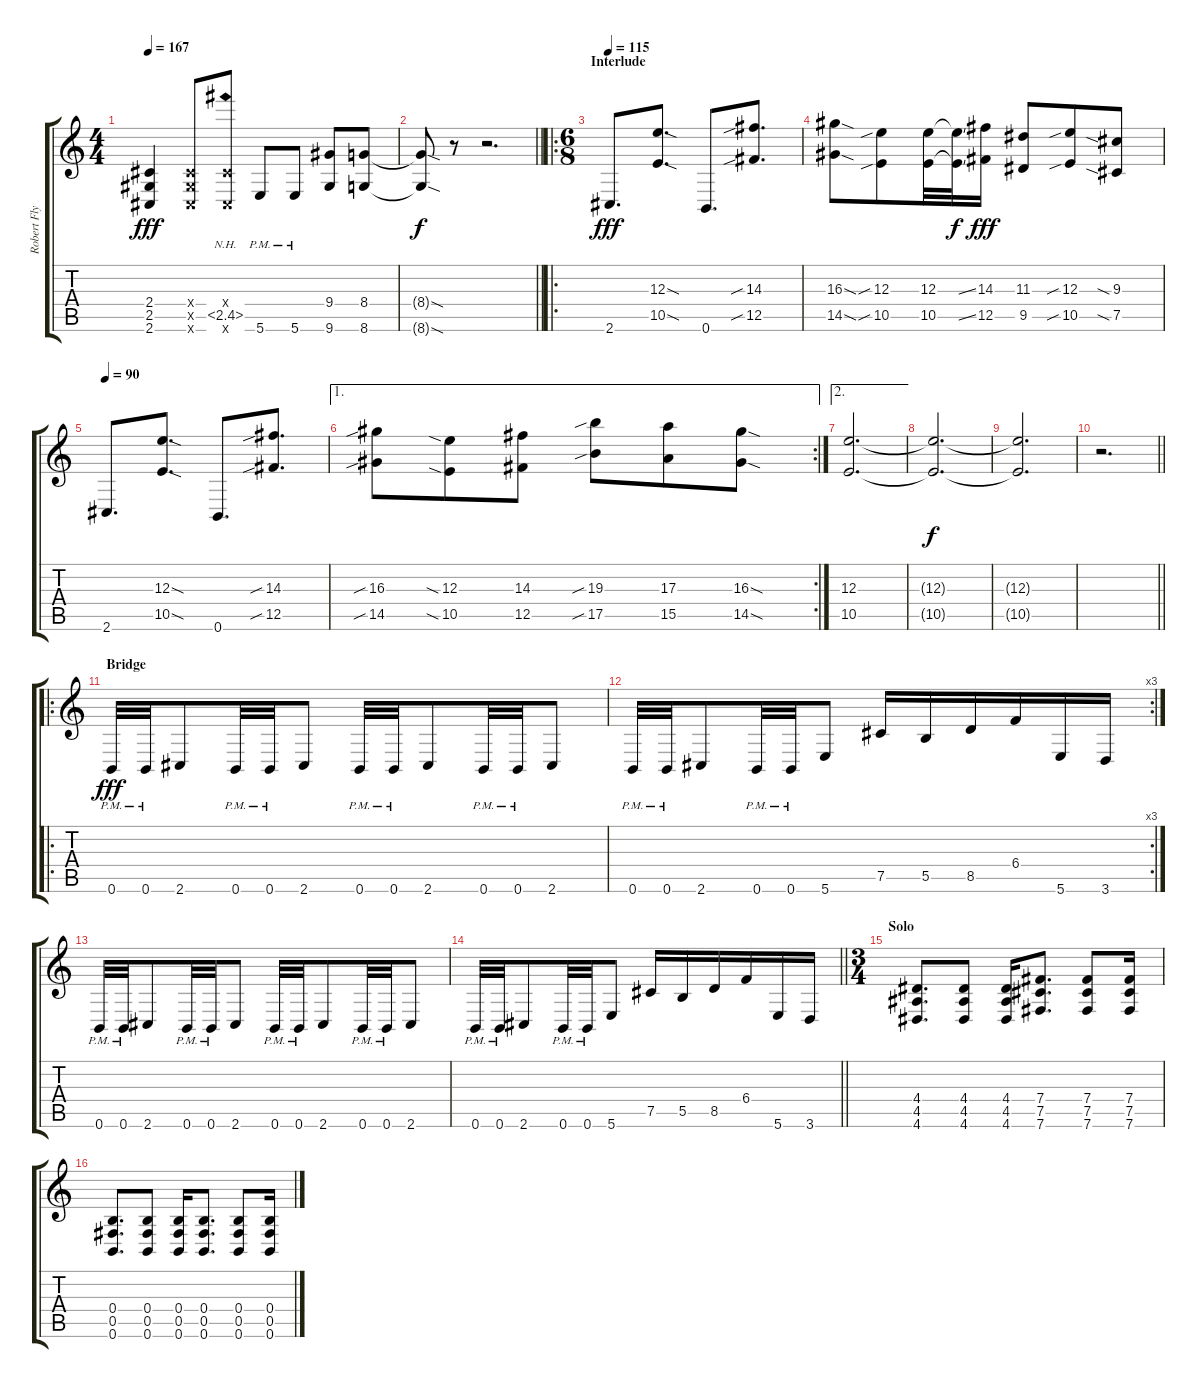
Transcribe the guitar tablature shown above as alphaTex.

\track ("Robert Flynn" "Robert Fly") {instrument distortionguitar}
\staff {score tabs}
\tuning (Db4 Ab3 E3 B2 Gb2 B1) {hide}
\ts (4 4)
\tempo 167
\clef g2
\ks c
(2.4 2.5 2.6).4{dy fff} (2.4{x} 2.5{x} 2.6{x}).8 (2.4{x} 2.5{nh} 2.6{x}).8 5.6{pm}.8 5.6{pm}.8 (9.4 9.6).8 (8.4 8.6).8 |
\barLineRight lightlight
(8.4{sod t} 8.6{sod t}).8{dy f} r.8 r.2{d} |
\ro
\ts (6 8)
\section ("" "Interlude")
\tempo 115
2.6.8{d dy fff} (12.3{sod} 10.5{sod}).8{d} 0.6.8{d} (14.3{sib} 12.5{sib}).8{d} |
(16.3{sod} 14.5{sod}).8 (12.3{sib} 10.5{sib}).8 (12.3 10.5).32 (12.3{ss t} 10.5{ss t}).32{dy f} (14.3 12.5).16{dy fff} (11.3 9.5).8 (12.3{sib} 10.5{sib}).8 (9.3{sia} 7.5{sia}).8 |
\tempo 90
2.6.8{d} (12.3{sod} 10.5{sod}).8{d} 0.6.8{d} (14.3{sib} 12.5{sib}).8{d} |
\ae 1
\rc 2
(16.3{sib} 14.5{sib}).8 (12.3{sia} 10.5{sia}).8 (14.3 12.5).8 (19.3{sib} 17.5{sib}).8 (17.3 15.5).8 (16.3{sod} 14.5{sod}).8 |
\ae 2
(12.3 10.5).2{d} |
(12.3{t} 10.5{t}).2{d dy f} |
(12.3{t} 10.5{t}).2{d} |
\barLineRight lightlight
r.2{d} |
\ro
\section ("" "Bridge")
0.6{pm}.32{dy fff} 0.6{pm}.32 2.6.8 0.6{pm}.32 0.6{pm}.32 2.6.8 0.6{pm}.32 0.6{pm}.32 2.6.8 0.6{pm}.32 0.6{pm}.32 2.6.8 |
\rc 3
0.6{pm}.32 0.6{pm}.32 2.6.8 0.6{pm}.32 0.6{pm}.32 5.6.8 7.5.16 5.5.16 8.5.16 6.4.16 5.6.16 3.6.16 |
0.6{pm}.32 0.6{pm}.32 2.6.8 0.6{pm}.32 0.6{pm}.32 2.6.8 0.6{pm}.32 0.6{pm}.32 2.6.8 0.6{pm}.32 0.6{pm}.32 2.6.8 |
\barLineRight lightlight
0.6{pm}.32 0.6{pm}.32 2.6.8 0.6{pm}.32 0.6{pm}.32 5.6.8 7.5.16 5.5.16 8.5.16 6.4.16 5.6.16 3.6.16 |
\ts (3 4)
\section ("" "Solo")
(4.4 4.5 4.6).8{d} (4.4 4.5 4.6).8 (4.4 4.5 4.6).16 (7.4 7.5 7.6).8{d} (7.4 7.5 7.6).8 (7.4 7.5 7.6).16 |
(0.4 0.5 0.6).8{d} (0.4 0.5 0.6).8 (0.4 0.5 0.6).16 (0.4 0.5 0.6).8{d} (0.4 0.5 0.6).8 (0.4 0.5 0.6).16
